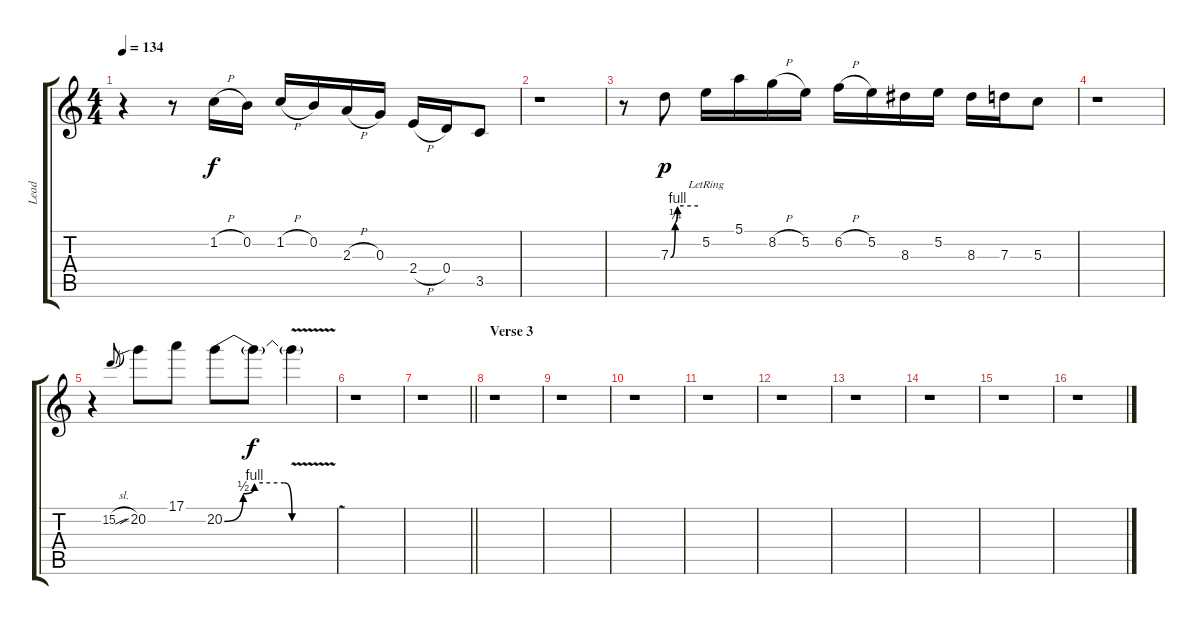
\track ("Lead" "Lead") {instrument distortionguitar}
\staff {score tabs}
\tuning (E4 B3 G3 D3 A2 E2) {hide}
\ts (4 4)
\tempo 134
\clef g2
\ks aminor
r.4{dy f volume 5} r.8 1.2{h}.16 0.2.16 1.2{h}.16 0.2.16 2.3{h}.16 0.3.16 2.4{h}.16 0.4.16 3.5.8 |
r.1 |
r.8 7.3{be (custom 0 0 10 1 15 4 60 4)}.8{dy p} 5.2{lr}.16 5.1.16 8.2{h}.16 5.2.16 6.2{h}.16 5.2.16 8.3.16 5.2.16 8.3.16 7.3.16 5.3.8 |
r.1 |
r.4 15.2{sl}.8{gr onbeat} 20.2{sib}.8 17.1.8 20.2{be (custom 0 0 10 2 16 4 32 4 36 0 60 0)}.8 20.2{t}.8{dy f} 20.2{v t}.4 |
r.1 |
\barLineRight lightlight
r.1 |
\section ("" "Verse 3")
r.1 |
r.1 |
r.1 |
r.1 |
r.1 |
r.1 |
r.1 |
r.1 |
r.1
